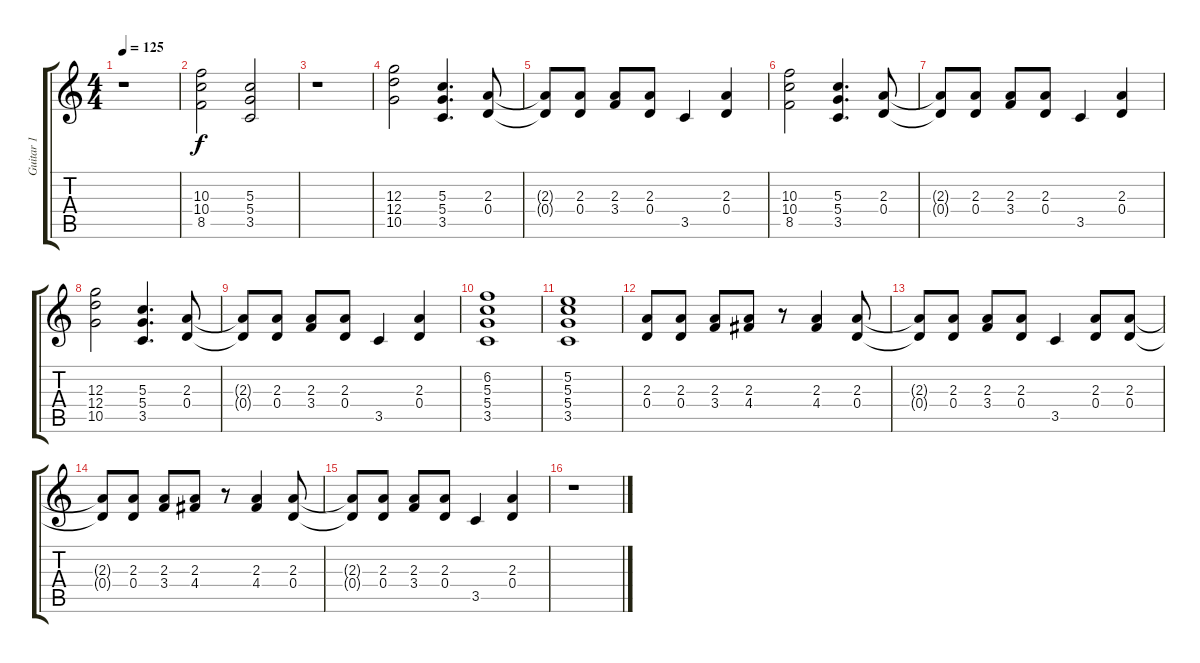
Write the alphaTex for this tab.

\track ("Guitar 1" "Guitar 1") {instrument distortionguitar}
\staff {score tabs}
\tuning (E4 B3 G3 D3 A2 E2) {hide}
\ts (4 4)
\tempo 125
\clef g2
\ks c
r.1{dy f} |
(10.3 10.4 8.5).2 (5.3 5.4 3.5).2 |
r.1 |
(12.3 12.4 10.5).2 (5.3 5.4 3.5).4{d} (2.3 0.4).8 |
(2.3{t} 0.4{t}).8 (2.3 0.4).8 (2.3 3.4).8 (2.3 0.4).8 3.5.4 (2.3 0.4).4 |
(10.3 10.4 8.5).2 (5.3 5.4 3.5).4{d} (2.3 0.4).8 |
(2.3{t} 0.4{t}).8 (2.3 0.4).8 (2.3 3.4).8 (2.3 0.4).8 3.5.4 (2.3 0.4).4 |
(12.3 12.4 10.5).2 (5.3 5.4 3.5).4{d} (2.3 0.4).8 |
(2.3{t} 0.4{t}).8 (2.3 0.4).8 (2.3 3.4).8 (2.3 0.4).8 3.5.4 (2.3 0.4).4 |
(6.2 5.3 5.4 3.5).1 |
(5.2 5.3 5.4 3.5).1 |
(2.3 0.4).8 (2.3 0.4).8 (2.3 3.4).8 (2.3 4.4).8 r.8 (2.3 4.4).4 (2.3 0.4).8 |
(2.3{t} 0.4{t}).8 (2.3 0.4).8 (2.3 3.4).8 (2.3 0.4).8 3.5.4 (2.3 0.4).8 (2.3 0.4).8 |
(2.3{t} 0.4{t}).8 (2.3 0.4).8 (2.3 3.4).8 (2.3 4.4).8 r.8 (2.3 4.4).4 (2.3 0.4).8 |
(2.3{t} 0.4{t}).8 (2.3 0.4).8 (2.3 3.4).8 (2.3 0.4).8 3.5.4 (2.3 0.4).4 |
r.1
